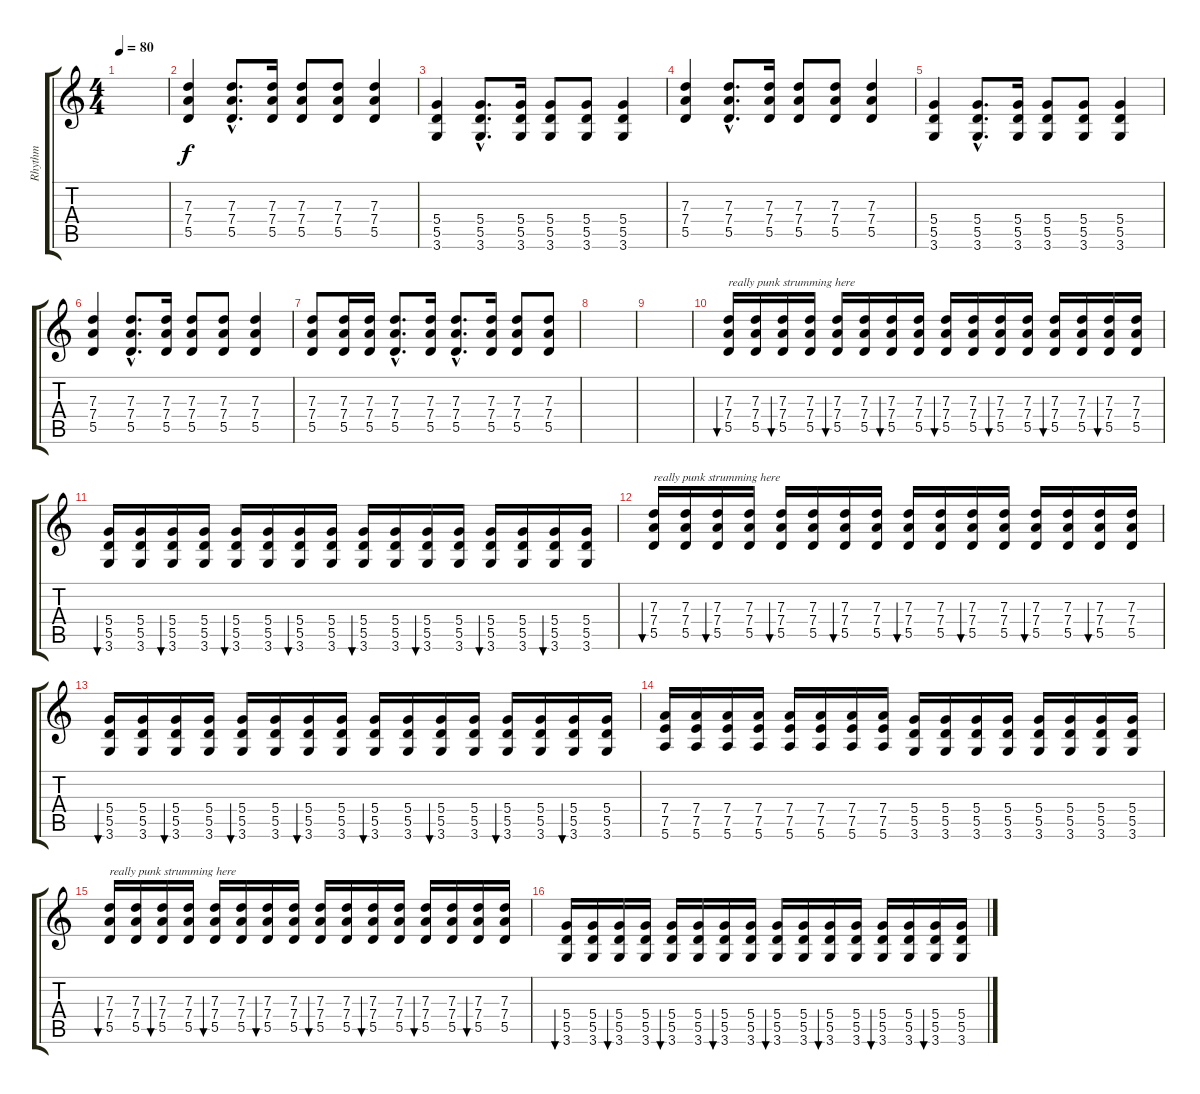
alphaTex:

\track ("Rhythm" "Rhythm") {instrument acousticguitarnylon}
\staff {score tabs}
\tuning (E4 B3 G3 D3 A2 E2) {hide}
\ts (4 4)
\tempo 80
\clef g2
\ks c
|
(7.3 7.4 5.5).4 (7.3{hac} 7.4{hac} 5.5{hac}).8{d} (7.3 7.4 5.5).16 (7.3 7.4 5.5).8 (7.3 7.4 5.5).8 (7.3 7.4 5.5).4 |
(5.4 5.5 3.6).4 (5.4{hac} 5.5{hac} 3.6{hac}).8{d} (5.4 5.5 3.6).16 (5.4 5.5 3.6).8 (5.4 5.5 3.6).8 (5.4 5.5 3.6).4 |
(7.3 7.4 5.5).4 (7.3{hac} 7.4{hac} 5.5{hac}).8{d} (7.3 7.4 5.5).16 (7.3 7.4 5.5).8 (7.3 7.4 5.5).8 (7.3 7.4 5.5).4 |
(5.4 5.5 3.6).4 (5.4{hac} 5.5{hac} 3.6{hac}).8{d} (5.4 5.5 3.6).16 (5.4 5.5 3.6).8 (5.4 5.5 3.6).8 (5.4 5.5 3.6).4 |
(7.3 7.4 5.5).4 (7.3{hac} 7.4{hac} 5.5{hac}).8{d} (7.3 7.4 5.5).16 (7.3 7.4 5.5).8 (7.3 7.4 5.5).8 (7.3 7.4 5.5).4 |
(7.3 7.4 5.5).8 (7.3 7.4 5.5).16 (7.3 7.4 5.5).16 (7.3{hac} 7.4{hac} 5.5{hac}).8{d} (7.3 7.4 5.5).16 (7.3{hac} 7.4{hac} 5.5{hac}).8{d} (7.3 7.4 5.5).16 (7.3 7.4 5.5).8 (7.3 7.4 5.5).8 |
|
|
(7.3 7.4 5.5).16{bu 30 txt "really punk strumming here"} (7.3 7.4 5.5).16 (7.3 7.4 5.5).16{bu 30} (7.3 7.4 5.5).16 (7.3 7.4 5.5).16{bu 30} (7.3 7.4 5.5).16 (7.3 7.4 5.5).16{bu 30} (7.3 7.4 5.5).16 (7.3 7.4 5.5).16{bu 30} (7.3 7.4 5.5).16 (7.3 7.4 5.5).16{bu 30} (7.3 7.4 5.5).16 (7.3 7.4 5.5).16{bu 30} (7.3 7.4 5.5).16 (7.3 7.4 5.5).16{bu 30} (7.3 7.4 5.5).16 |
(5.4 5.5 3.6).16{bu 30} (5.4 5.5 3.6).16 (5.4 5.5 3.6).16{bu 30} (5.4 5.5 3.6).16 (5.4 5.5 3.6).16{bu 30} (5.4 5.5 3.6).16 (5.4 5.5 3.6).16{bu 30} (5.4 5.5 3.6).16 (5.4 5.5 3.6).16{bu 30} (5.4 5.5 3.6).16 (5.4 5.5 3.6).16{bu 30} (5.4 5.5 3.6).16 (5.4 5.5 3.6).16{bu 30} (5.4 5.5 3.6).16 (5.4 5.5 3.6).16{bu 30} (5.4 5.5 3.6).16 |
(7.3 7.4 5.5).16{bu 30 txt "really punk strumming here"} (7.3 7.4 5.5).16 (7.3 7.4 5.5).16{bu 30} (7.3 7.4 5.5).16 (7.3 7.4 5.5).16{bu 30} (7.3 7.4 5.5).16 (7.3 7.4 5.5).16{bu 30} (7.3 7.4 5.5).16 (7.3 7.4 5.5).16{bu 30} (7.3 7.4 5.5).16 (7.3 7.4 5.5).16{bu 30} (7.3 7.4 5.5).16 (7.3 7.4 5.5).16{bu 30} (7.3 7.4 5.5).16 (7.3 7.4 5.5).16{bu 30} (7.3 7.4 5.5).16 |
(5.4 5.5 3.6).16{bu 30} (5.4 5.5 3.6).16 (5.4 5.5 3.6).16{bu 30} (5.4 5.5 3.6).16 (5.4 5.5 3.6).16{bu 30} (5.4 5.5 3.6).16 (5.4 5.5 3.6).16{bu 30} (5.4 5.5 3.6).16 (5.4 5.5 3.6).16{bu 30} (5.4 5.5 3.6).16 (5.4 5.5 3.6).16{bu 30} (5.4 5.5 3.6).16 (5.4 5.5 3.6).16{bu 30} (5.4 5.5 3.6).16 (5.4 5.5 3.6).16{bu 30} (5.4 5.5 3.6).16 |
(7.4 7.5 5.6).16 (7.4 7.5 5.6).16 (7.4 7.5 5.6).16 (7.4 7.5 5.6).16 (7.4 7.5 5.6).16 (7.4 7.5 5.6).16 (7.4 7.5 5.6).16 (7.4 7.5 5.6).16 (5.4 5.5 3.6).16 (5.4 5.5 3.6).16 (5.4 5.5 3.6).16 (5.4 5.5 3.6).16 (5.4 5.5 3.6).16 (5.4 5.5 3.6).16 (5.4 5.5 3.6).16 (5.4 5.5 3.6).16 |
(7.3 7.4 5.5).16{bu 30 txt "really punk strumming here"} (7.3 7.4 5.5).16 (7.3 7.4 5.5).16{bu 30} (7.3 7.4 5.5).16 (7.3 7.4 5.5).16{bu 30} (7.3 7.4 5.5).16 (7.3 7.4 5.5).16{bu 30} (7.3 7.4 5.5).16 (7.3 7.4 5.5).16{bu 30} (7.3 7.4 5.5).16 (7.3 7.4 5.5).16{bu 30} (7.3 7.4 5.5).16 (7.3 7.4 5.5).16{bu 30} (7.3 7.4 5.5).16 (7.3 7.4 5.5).16{bu 30} (7.3 7.4 5.5).16 |
(5.4 5.5 3.6).16{bu 30} (5.4 5.5 3.6).16 (5.4 5.5 3.6).16{bu 30} (5.4 5.5 3.6).16 (5.4 5.5 3.6).16{bu 30} (5.4 5.5 3.6).16 (5.4 5.5 3.6).16{bu 30} (5.4 5.5 3.6).16 (5.4 5.5 3.6).16{bu 30} (5.4 5.5 3.6).16 (5.4 5.5 3.6).16{bu 30} (5.4 5.5 3.6).16 (5.4 5.5 3.6).16{bu 30} (5.4 5.5 3.6).16 (5.4 5.5 3.6).16{bu 30} (5.4 5.5 3.6).16
